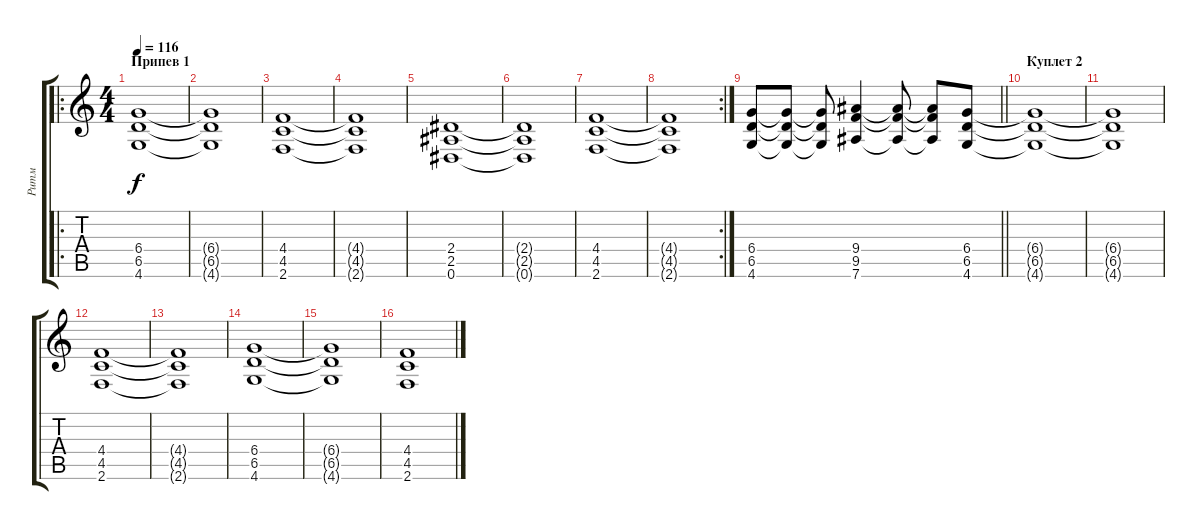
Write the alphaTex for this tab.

\track ("Ритм" "Ритм") {instrument distortionguitar}
\staff {score tabs}
\tuning (Eb4 Bb3 Gb3 Db3 Ab2 Eb2) {hide}
\ro
\ts (4 4)
\section ("" "Припев 1")
\tempo 116
\clef g2
\ks c
(6.4 6.5 4.6).1{dy f} |
(6.4{t} 6.5{t} 4.6{t}).1 |
(4.4 4.5 2.6).1 |
(4.4{t} 4.5{t} 2.6{t}).1 |
(2.4 2.5 0.6).1 |
(2.4{t} 2.5{t} 0.6{t}).1 |
(4.4 4.5 2.6).1 |
\rc 2
(4.4{t} 4.5{t} 2.6{t}).1 |
\barLineRight lightlight
(6.4 6.5 4.6).8 (6.4{t} 6.5{t} 4.6{t}).8 (6.4{t} 6.5{t} 4.6{t}).8 (9.4 9.5 7.6).4 (9.4{t} 9.5{t} 7.6{t}).8 (9.4{t} 9.5{t} 7.6{t}).8 (6.4 6.5 4.6).8 |
\section ("" "Куплет 2")
(6.4{t} 6.5{t} 4.6{t}).1 |
(6.4{t} 6.5{t} 4.6{t}).1 |
(4.4 4.5 2.6).1 |
(4.4{t} 4.5{t} 2.6{t}).1 |
(6.4 6.5 4.6).1 |
(6.4{t} 6.5{t} 4.6{t}).1 |
(4.4 4.5 2.6).1
